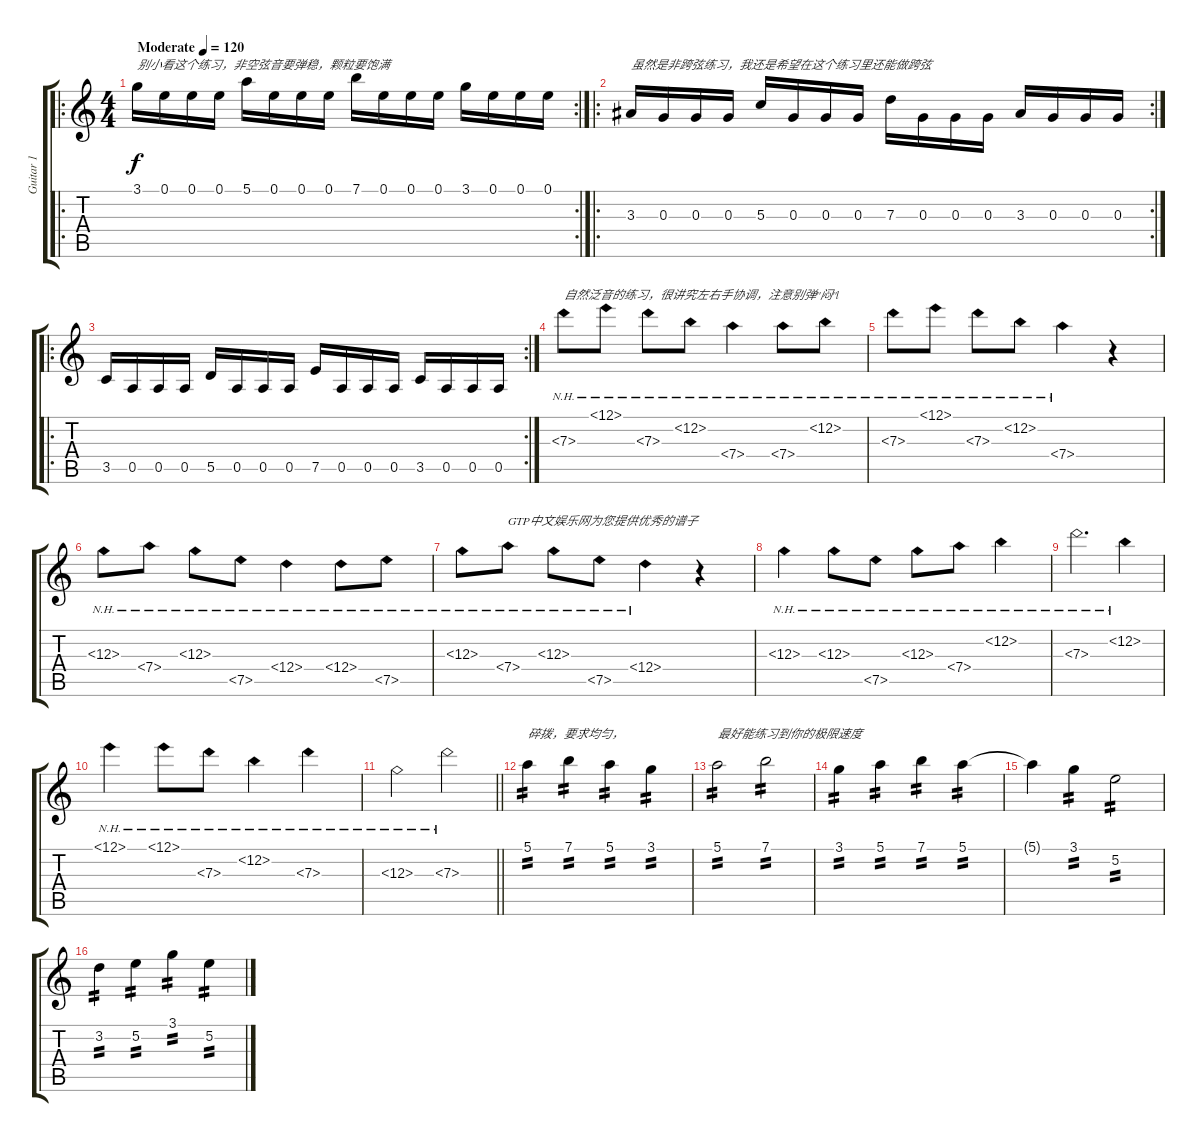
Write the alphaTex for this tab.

\track ("Guitar 1" "Guitar 1") {instrument overdrivenguitar}
\staff {score tabs}
\tuning (E4 B3 G3 D3 A2 E2) {hide}
\ro
\rc 2
\ts (4 4)
\tempo (120 "Moderate")
\clef g2
\ks c
3.1.16{txt "别小看这个练习，非空弦音要弹稳，颗粒要饱满" dy f instrument overdrivenguitar} 0.1.16 0.1.16 0.1.16 5.1.16 0.1.16 0.1.16 0.1.16 7.1.16 0.1.16 0.1.16 0.1.16 3.1.16 0.1.16 0.1.16 0.1.16 |
\ro
\rc 2
3.3.16{txt "虽然是非跨弦练习，我还是希望在这个练习里还能做跨弦"} 0.3.16 0.3.16 0.3.16 5.3.16 0.3.16 0.3.16 0.3.16 7.3.16 0.3.16 0.3.16 0.3.16 3.3.16 0.3.16 0.3.16 0.3.16 |
\ro
\rc 2
3.5.16 0.5.16 0.5.16 0.5.16 5.5.16 0.5.16 0.5.16 0.5.16 7.5.16 0.5.16 0.5.16 0.5.16 3.5.16 0.5.16 0.5.16 0.5.16 |
7.3{nh}.8{txt "自然泛音的练习，很讲究左右手协调，注意别弹\"闷\"l "} 12.1{nh}.8 7.3{nh}.8 12.2{nh}.8 7.4{nh}.4 7.4{nh}.8 12.2{nh}.8 |
7.3{nh}.8 12.1{nh}.8 7.3{nh}.8 12.2{nh}.8 7.4{nh}.4 r.4 |
12.3{nh}.8 7.4{nh}.8 12.3{nh}.8 7.5{nh}.8 12.4{nh}.4 12.4{nh}.8 7.5{nh}.8 |
12.3{nh}.8 7.4{nh}.8{txt "GTP中文娱乐网为您提供优秀的谱子"} 12.3{nh}.8 7.5{nh}.8 12.4{nh}.4 r.4 |
12.3{nh}.4 12.3{nh}.8 7.5{nh}.8 12.3{nh}.8 7.4{nh}.8 12.2{nh}.4 |
7.3{nh}.2{d} 12.2{nh}.4 |
12.1{nh}.4 12.1{nh}.8 7.3{nh}.8 12.2{nh}.4 7.3{nh}.4 |
\barLineRight lightlight
12.3{nh}.2 7.3{nh}.2 |
5.1.4{txt "碎拨，要求均匀，" tp 2} 7.1.4{tp 2} 5.1.4{tp 2} 3.1.4{tp 2} |
5.1.2{txt "最好能练习到你的极限速度" tp 2} 7.1.2{tp 2} |
3.1.4{tp 2} 5.1.4{tp 2} 7.1.4{tp 2} 5.1.4{tp 2} |
5.1{t}.4 3.1.4{tp 2} 5.2.2{tp 2} |
3.2.4{tp 2} 5.2.4{tp 2} 3.1.4{tp 2} 5.2.4{tp 2}
